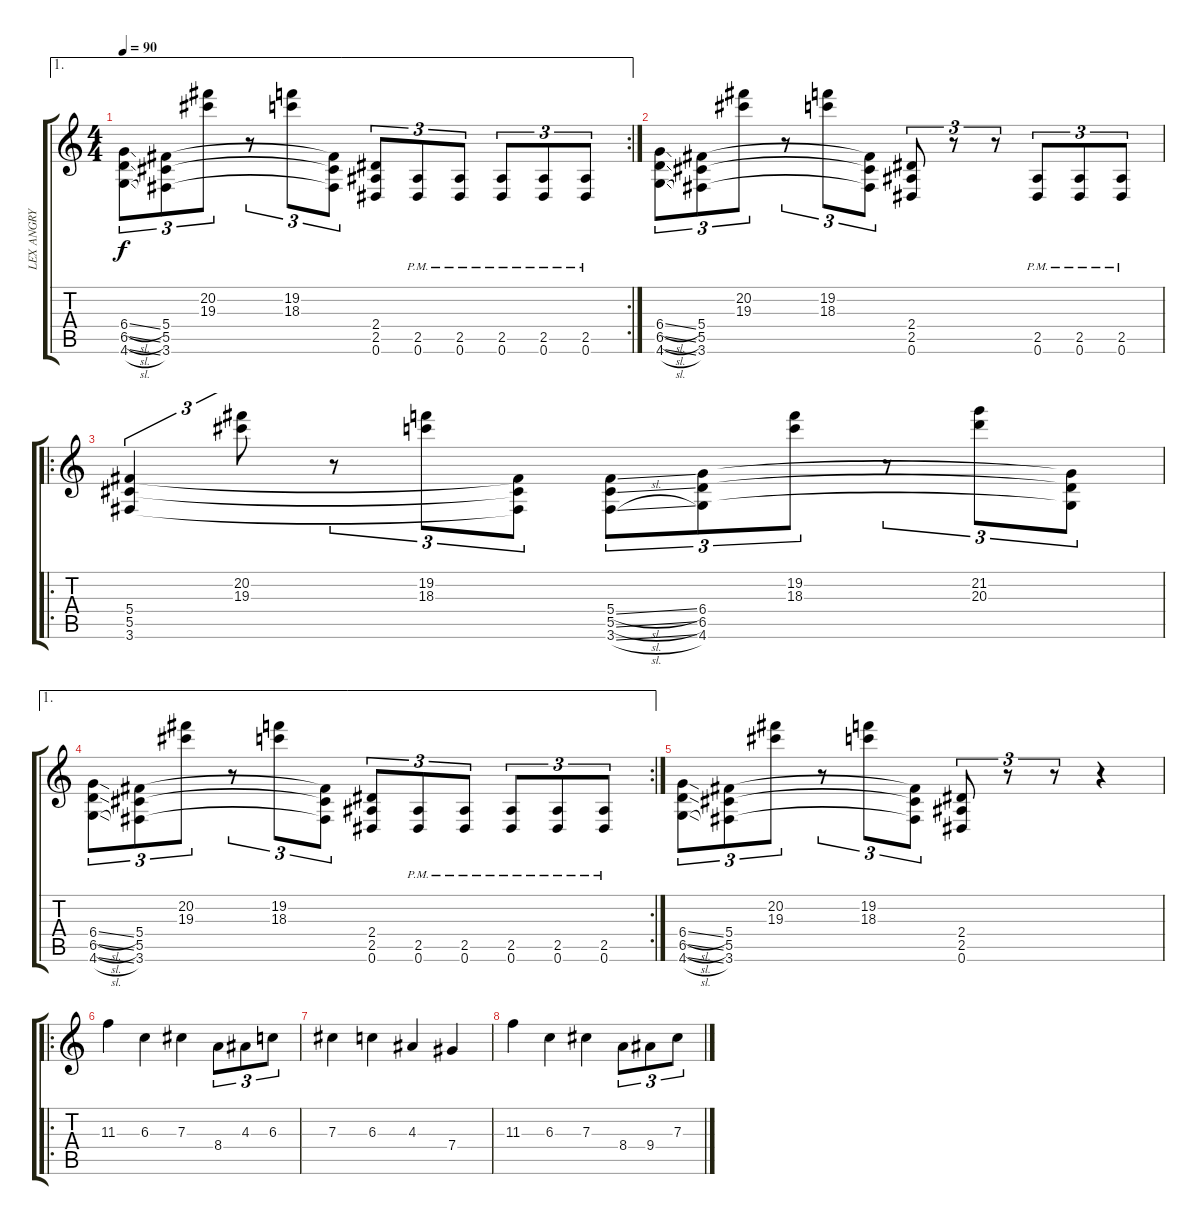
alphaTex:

\track ("LEX ANGRY" "LEX ANGRY") {instrument distortionguitar}
\staff {score tabs}
\tuning (Eb4 Bb3 Gb3 Db3 Ab2 Eb2) {hide}
\ae 1
\rc 2
\ts (4 4)
\tempo 90
\clef g2
\ks c
(6.4{sl} 6.5{sl} 4.6{sl}).8{tu (3 2) dy f} (5.4 5.5 3.6).8{tu (3 2)} (20.2 19.3).8{tu (3 2)} r.8{tu (3 2)} (19.2 18.3).8{tu (3 2)} (5.4{t} 5.5{t} 3.6{t}).8{tu (3 2)} (2.4 2.5 0.6).8{tu (3 2)} (2.5{pm} 0.6{pm}).8{tu (3 2)} (2.5{pm} 0.6{pm}).8{tu (3 2)} (2.5{pm} 0.6{pm}).8{tu (3 2)} (2.5{pm} 0.6{pm}).8{tu (3 2)} (2.5{pm} 0.6{pm}).8{tu (3 2)} |
(6.4{sl} 6.5{sl} 4.6{sl}).8{tu (3 2)} (5.4 5.5 3.6).8{tu (3 2)} (20.2 19.3).8{tu (3 2)} r.8{tu (3 2)} (19.2 18.3).8{tu (3 2)} (5.4{t} 5.5{t} 3.6{t}).8{tu (3 2)} (2.4 2.5 0.6).8{tu (3 2)} r.8{tu (3 2)} r.8{tu (3 2)} (2.5{pm} 0.6{pm}).8{tu (3 2)} (2.5{pm} 0.6{pm}).8{tu (3 2)} (2.5{pm} 0.6{pm}).8{tu (3 2)} |
\ro
(5.4 5.5 3.6).4{tu (3 2)} (20.2 19.3).8{tu (3 2)} r.8{tu (3 2)} (19.2 18.3).8{tu (3 2)} (5.4{t} 5.5{t} 3.6{t}).8{tu (3 2)} (5.4{sl} 5.5{sl} 3.6{sl}).8{tu (3 2)} (6.4 6.5 4.6).8{tu (3 2)} (19.2 18.3).8{tu (3 2)} r.8{tu (3 2)} (21.2 20.3).8{tu (3 2)} (6.4{t} 6.5{t} 4.6{t}).8{tu (3 2)} |
\ae 1
\rc 2
(6.4{sl} 6.5{sl} 4.6{sl}).8{tu (3 2)} (5.4 5.5 3.6).8{tu (3 2)} (20.2 19.3).8{tu (3 2)} r.8{tu (3 2)} (19.2 18.3).8{tu (3 2)} (5.4{t} 5.5{t} 3.6{t}).8{tu (3 2)} (2.4 2.5 0.6).8{tu (3 2)} (2.5{pm} 0.6{pm}).8{tu (3 2)} (2.5{pm} 0.6{pm}).8{tu (3 2)} (2.5{pm} 0.6{pm}).8{tu (3 2)} (2.5{pm} 0.6{pm}).8{tu (3 2)} (2.5{pm} 0.6{pm}).8{tu (3 2)} |
(6.4{sl} 6.5{sl} 4.6{sl}).8{tu (3 2)} (5.4 5.5 3.6).8{tu (3 2)} (20.2 19.3).8{tu (3 2)} r.8{tu (3 2)} (19.2 18.3).8{tu (3 2)} (5.4{t} 5.5{t} 3.6{t}).8{tu (3 2)} (2.4 2.5 0.6).8{tu (3 2)} r.8{tu (3 2)} r.8{tu (3 2)} r.4 |
\ro
11.3.4 6.3.4 7.3.4 8.4.8{tu (3 2)} 4.3.8{tu (3 2)} 6.3.8{tu (3 2)} |
7.3.4 6.3.4 4.3.4 7.4.4 |
11.3.4 6.3.4 7.3.4 8.4.8{tu (3 2)} 9.4.8{tu (3 2)} 7.3.8{tu (3 2)}
